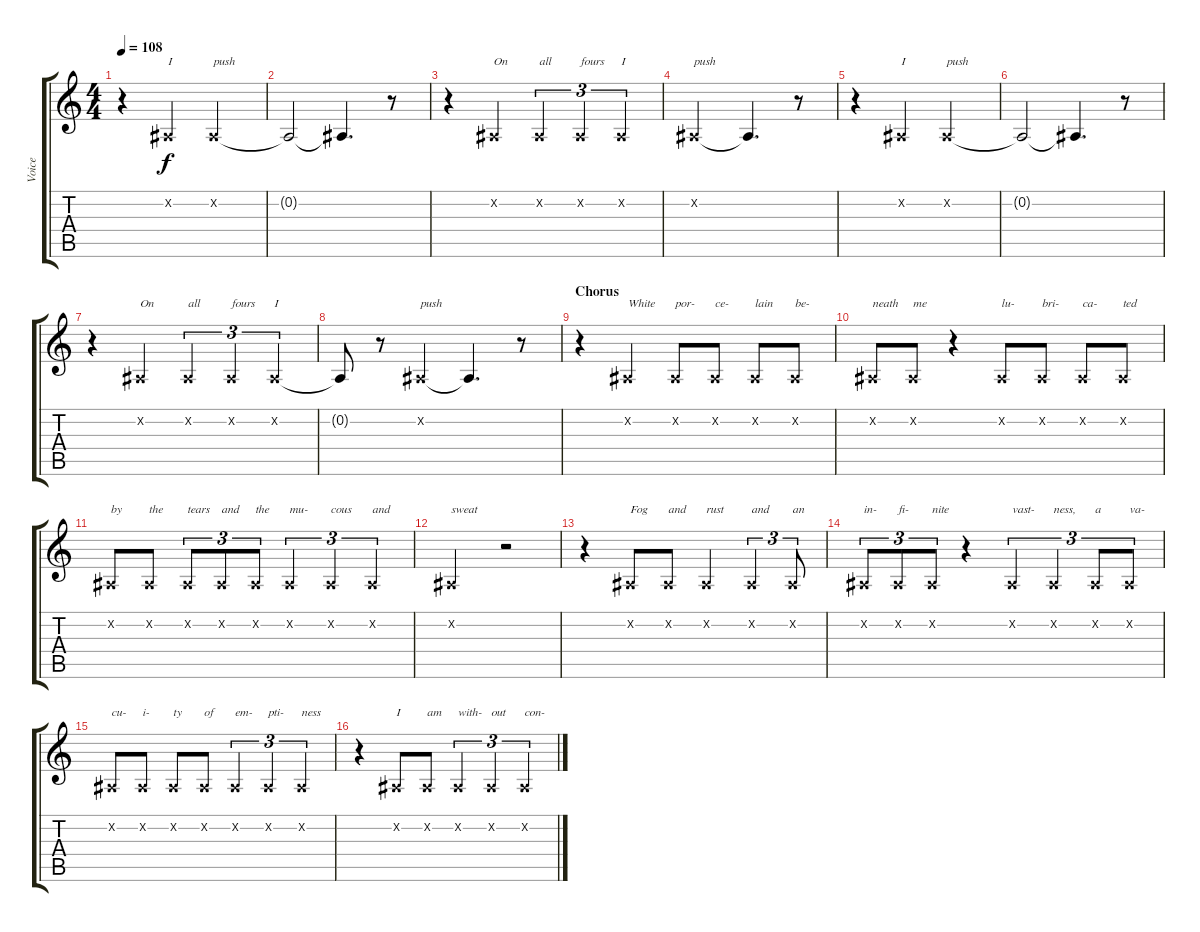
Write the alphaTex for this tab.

\track ("Voice" "Voice") {instrument lead6voice}
\staff {score tabs}
\tuning (Eb4 Bb3 Gb3 Db3 Ab2 Db2) {hide}
\ts (4 4)
\tempo 108
\clef g2
\ks c
r.4{dy f} 0.2{x}.4{txt "I"} 0.2{x}.2{txt "push"} |
0.2{t}.2 0.2{t}.4{d} r.8 |
r.4 0.2{x}.4{txt "On"} 0.2{x}.4{tu (3 2) txt "all"} 0.2{x}.4{tu (3 2) txt "fours"} 0.2{x}.4{tu (3 2) txt "I"} |
0.2{x}.2{txt "push"} 0.2{t}.4{d} r.8 |
r.4 0.2{x}.4{txt "I"} 0.2{x}.2{txt "push"} |
0.2{t}.2 0.2{t}.4{d} r.8 |
r.4 0.2{x}.4{txt "On"} 0.2{x}.4{tu (3 2) txt "all"} 0.2{x}.4{tu (3 2) txt "fours"} 0.2{x}.4{tu (3 2) txt "I"} |
0.2{t}.8 r.8 0.2{x}.4{txt "push"} 0.2{t}.4{d} r.8 |
\section ("" "Chorus")
r.4 0.2{x}.4{txt "White"} 0.2{x}.8{txt "por-"} 0.2{x}.8{txt "ce-"} 0.2{x}.8{txt "lain"} 0.2{x}.8{txt "be-"} |
0.2{x}.8{txt "neath"} 0.2{x}.8{txt "me"} r.4 0.2{x}.8{txt "lu-"} 0.2{x}.8{txt "bri-"} 0.2{x}.8{txt "ca-"} 0.2{x}.8{txt "ted"} |
0.2{x}.8{txt "by"} 0.2{x}.8{txt "the"} 0.2{x}.8{tu (3 2) txt "tears"} 0.2{x}.8{tu (3 2) txt "and"} 0.2{x}.8{tu (3 2) txt "the"} 0.2{x}.4{tu (3 2) txt "mu-"} 0.2{x}.4{tu (3 2) txt "cous"} 0.2{x}.4{tu (3 2) txt "and"} |
0.2{x}.2{txt "sweat"} r.2 |
r.4 0.2{x}.8{txt "Fog"} 0.2{x}.8{txt "and"} 0.2{x}.4{txt "rust"} 0.2{x}.4{tu (3 2) txt "and"} 0.2{x}.8{tu (3 2) txt "an"} |
0.2{x}.8{tu (3 2) txt "in-"} 0.2{x}.8{tu (3 2) txt "fi-"} 0.2{x}.8{tu (3 2) txt "nite"} r.4 0.2{x}.4{tu (3 2) txt "vast-"} 0.2{x}.4{tu (3 2) txt "ness,"} 0.2{x}.8{tu (3 2) txt "a"} 0.2{x}.8{tu (3 2) txt "va-"} |
0.2{x}.8{txt "cu-"} 0.2{x}.8{txt "i-"} 0.2{x}.8{txt "ty"} 0.2{x}.8{txt "of"} 0.2{x}.4{tu (3 2) txt "em-"} 0.2{x}.4{tu (3 2) txt "pti-"} 0.2{x}.4{tu (3 2) txt "ness"} |
r.4 0.2{x}.8{txt "I"} 0.2{x}.8{txt "am"} 0.2{x}.4{tu (3 2) txt "with-"} 0.2{x}.4{tu (3 2) txt "out"} 0.2{x}.4{tu (3 2) txt "con-"}
